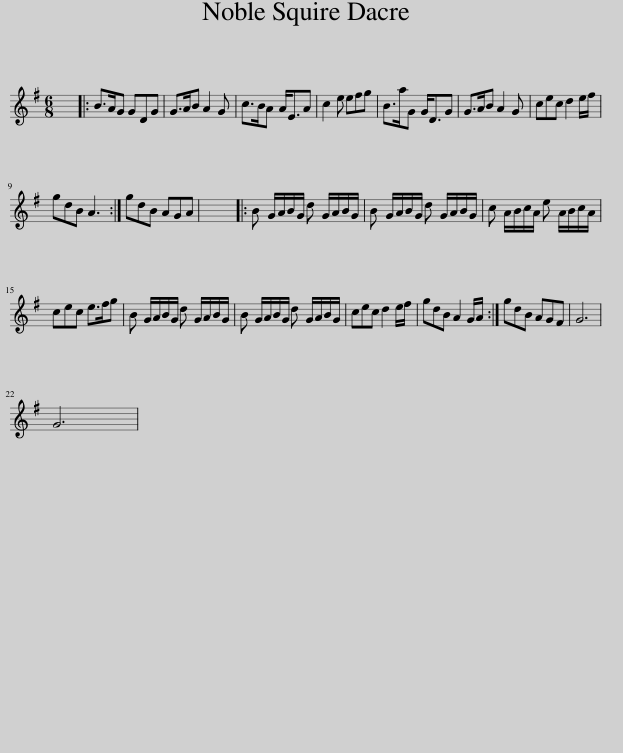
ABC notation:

X:1
L:1/8
M:6/8
I:linebreak $
K:G
V:1 treble
V:1
 x6 |: B>AG GDG | G>AB A2 G | c>BA A<EA | c2 e efg | %5
 B>aG G<DG | G>AB A2 G | cec d2 e/f/ |$ gdB A3 :| gdB AGA | %10
 x6 |: B G/A/B/G/ d G/A/B/G/ | B G/A/B/G/ d G/A/B/G/ | c A/B/c/A/ e A/B/c/A/ |$ cec e>fg | %15
 B G/A/B/G/ d G/A/B/G/ | B G/A/B/G/ d G/A/B/G/ | cec d2 e/f/ | gdB A2 G/A/ :| gdB AGF | %20
 G6 |$ G6 | %22
